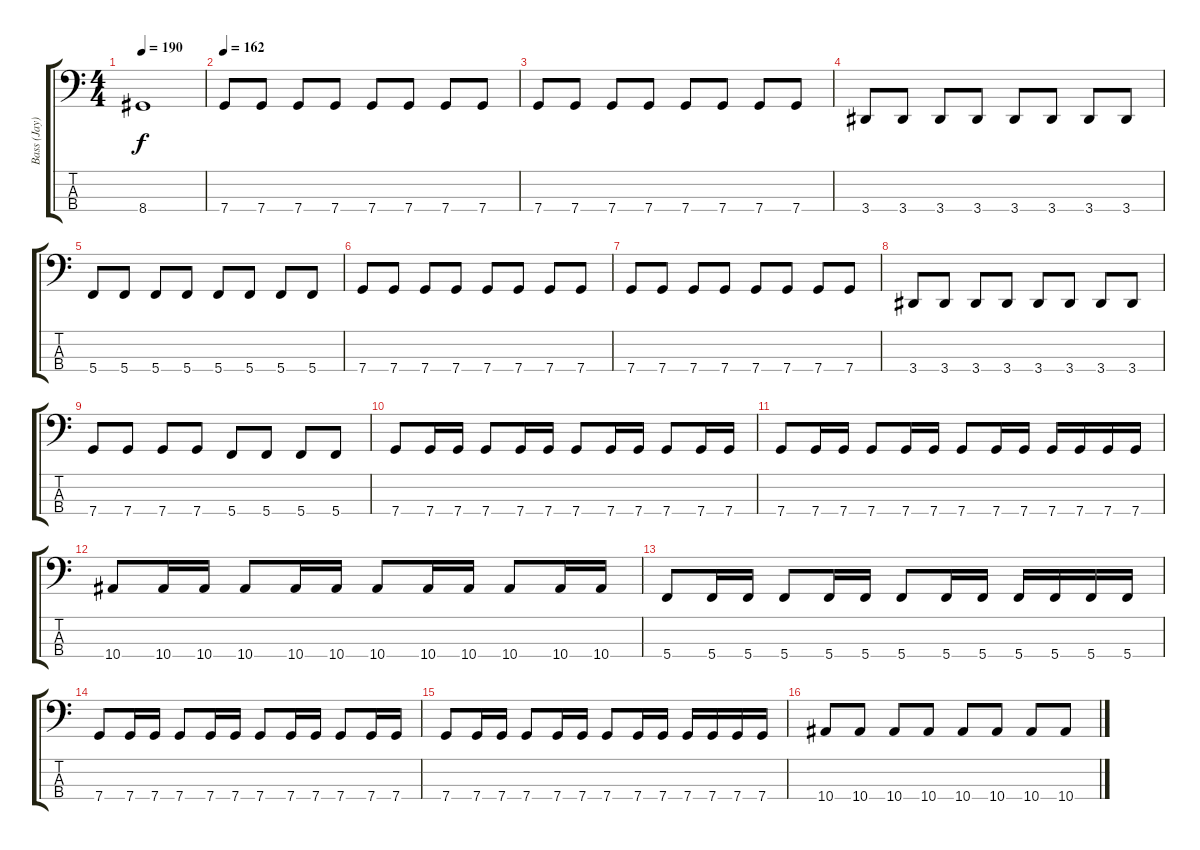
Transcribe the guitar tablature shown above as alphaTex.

\track ("Bass (Jay)" "Bass (Jay)") {instrument electricbasspick}
\staff {score tabs}
\tuning (F2 C2 G1 C1) {hide}
\ts (4 4)
\tempo 190
\clef f4
\ks c
8.4{t}.1{dy f} |
\tempo 162
7.4.8 7.4.8 7.4.8 7.4.8 7.4.8 7.4.8 7.4.8 7.4.8 |
7.4.8 7.4.8 7.4.8 7.4.8 7.4.8 7.4.8 7.4.8 7.4.8 |
3.4.8 3.4.8 3.4.8 3.4.8 3.4.8 3.4.8 3.4.8 3.4.8 |
5.4.8 5.4.8 5.4.8 5.4.8 5.4.8 5.4.8 5.4.8 5.4.8 |
7.4.8 7.4.8 7.4.8 7.4.8 7.4.8 7.4.8 7.4.8 7.4.8 |
7.4.8 7.4.8 7.4.8 7.4.8 7.4.8 7.4.8 7.4.8 7.4.8 |
3.4.8 3.4.8 3.4.8 3.4.8 3.4.8 3.4.8 3.4.8 3.4.8 |
7.4.8 7.4.8 7.4.8 7.4.8 5.4.8 5.4.8 5.4.8 5.4.8 |
7.4.8 7.4.16 7.4.16 7.4.8 7.4.16 7.4.16 7.4.8 7.4.16 7.4.16 7.4.8 7.4.16 7.4.16 |
7.4.8 7.4.16 7.4.16 7.4.8 7.4.16 7.4.16 7.4.8 7.4.16 7.4.16 7.4.16 7.4.16 7.4.16 7.4.16 |
10.4.8 10.4.16 10.4.16 10.4.8 10.4.16 10.4.16 10.4.8 10.4.16 10.4.16 10.4.8 10.4.16 10.4.16 |
5.4.8 5.4.16 5.4.16 5.4.8 5.4.16 5.4.16 5.4.8 5.4.16 5.4.16 5.4.16 5.4.16 5.4.16 5.4.16 |
7.4.8 7.4.16 7.4.16 7.4.8 7.4.16 7.4.16 7.4.8 7.4.16 7.4.16 7.4.8 7.4.16 7.4.16 |
7.4.8 7.4.16 7.4.16 7.4.8 7.4.16 7.4.16 7.4.8 7.4.16 7.4.16 7.4.16 7.4.16 7.4.16 7.4.16 |
10.4.8 10.4.8 10.4.8 10.4.8 10.4.8 10.4.8 10.4.8 10.4.8
